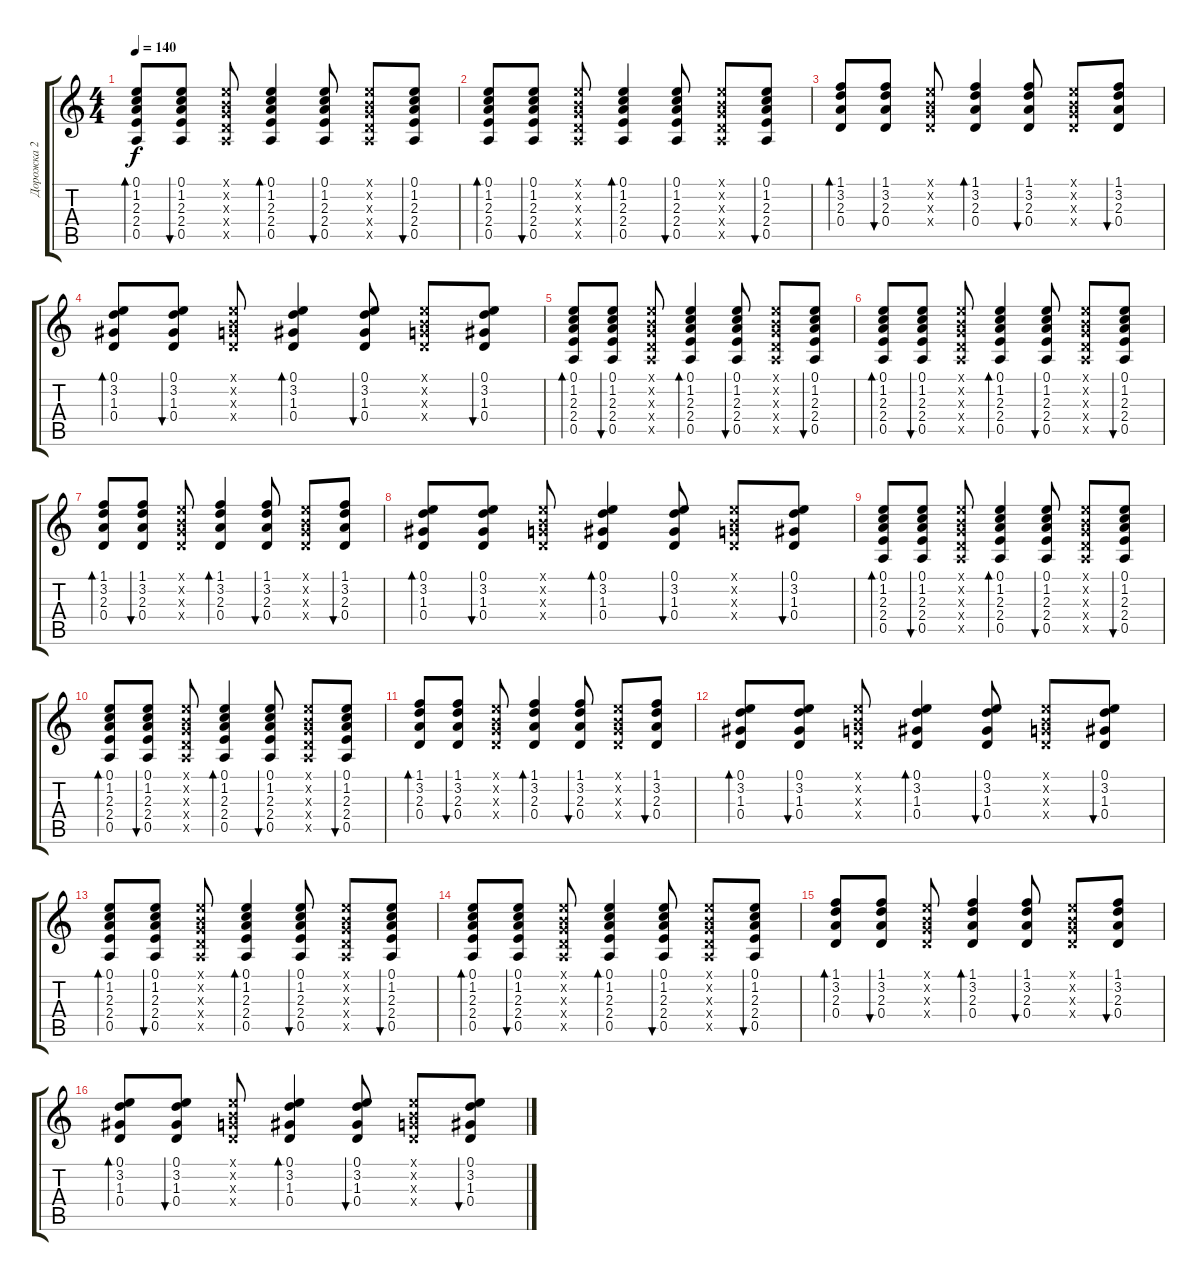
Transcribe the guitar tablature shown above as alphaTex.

\track ("Дорожка 2" "Дорожка 2") {instrument acousticguitarnylon}
\staff {score tabs}
\tuning (E4 B3 G3 D3 A2 E2) {hide}
\ts (4 4)
\tempo 140
\clef g2
\ks c
(0.1 1.2 2.3 2.4 0.5).8{bd 60 dy f} (0.1 1.2 2.3 2.4 0.5).8{bu 60} (0.1{x} 0.2{x} 0.3{x} 0.4{x} 0.5{x}).8 (0.1 1.2 2.3 2.4 0.5).4{bd 60} (0.1 1.2 2.3 2.4 0.5).8{bu 60} (0.1{x} 0.2{x} 0.3{x} 0.4{x} 0.5{x}).8 (0.1 1.2 2.3 2.4 0.5).8{bu 60} |
(0.1 1.2 2.3 2.4 0.5).8{bd 60} (0.1 1.2 2.3 2.4 0.5).8{bu 60} (0.1{x} 0.2{x} 0.3{x} 0.4{x} 0.5{x}).8 (0.1 1.2 2.3 2.4 0.5).4{bd 60} (0.1 1.2 2.3 2.4 0.5).8{bu 60} (0.1{x} 0.2{x} 0.3{x} 0.4{x} 0.5{x}).8 (0.1 1.2 2.3 2.4 0.5).8{bu 60} |
(1.1 3.2 2.3 0.4).8{bd 60} (1.1 3.2 2.3 0.4).8{bu 60} (0.1{x} 0.2{x} 0.3{x} 0.4{x}).8 (1.1 3.2 2.3 0.4).4{bd 60} (1.1 3.2 2.3 0.4).8{bu 60} (0.1{x} 0.2{x} 0.3{x} 0.4{x}).8 (1.1 3.2 2.3 0.4).8{bu 60} |
(0.1 3.2 1.3 0.4).8{bd 60} (0.1 3.2 1.3 0.4).8{bu 60} (0.1{x} 0.2{x} 0.3{x} 0.4{x}).8 (0.1 3.2 1.3 0.4).4{bd 60} (0.1 3.2 1.3 0.4).8{bu 60} (0.1{x} 0.2{x} 0.3{x} 0.4{x}).8 (0.1 3.2 1.3 0.4).8{bu 60} |
(0.1 1.2 2.3 2.4 0.5).8{bd 60} (0.1 1.2 2.3 2.4 0.5).8{bu 60} (0.1{x} 0.2{x} 0.3{x} 0.4{x} 0.5{x}).8 (0.1 1.2 2.3 2.4 0.5).4{bd 60} (0.1 1.2 2.3 2.4 0.5).8{bu 60} (0.1{x} 0.2{x} 0.3{x} 0.4{x} 0.5{x}).8 (0.1 1.2 2.3 2.4 0.5).8{bu 60} |
(0.1 1.2 2.3 2.4 0.5).8{bd 60} (0.1 1.2 2.3 2.4 0.5).8{bu 60} (0.1{x} 0.2{x} 0.3{x} 0.4{x} 0.5{x}).8 (0.1 1.2 2.3 2.4 0.5).4{bd 60} (0.1 1.2 2.3 2.4 0.5).8{bu 60} (0.1{x} 0.2{x} 0.3{x} 0.4{x} 0.5{x}).8 (0.1 1.2 2.3 2.4 0.5).8{bu 60} |
(1.1 3.2 2.3 0.4).8{bd 60} (1.1 3.2 2.3 0.4).8{bu 60} (0.1{x} 0.2{x} 0.3{x} 0.4{x}).8 (1.1 3.2 2.3 0.4).4{bd 60} (1.1 3.2 2.3 0.4).8{bu 60} (0.1{x} 0.2{x} 0.3{x} 0.4{x}).8 (1.1 3.2 2.3 0.4).8{bu 60} |
(0.1 3.2 1.3 0.4).8{bd 60} (0.1 3.2 1.3 0.4).8{bu 60} (0.1{x} 0.2{x} 0.3{x} 0.4{x}).8 (0.1 3.2 1.3 0.4).4{bd 60} (0.1 3.2 1.3 0.4).8{bu 60} (0.1{x} 0.2{x} 0.3{x} 0.4{x}).8 (0.1 3.2 1.3 0.4).8{bu 60} |
(0.1 1.2 2.3 2.4 0.5).8{bd 60} (0.1 1.2 2.3 2.4 0.5).8{bu 60} (0.1{x} 0.2{x} 0.3{x} 0.4{x} 0.5{x}).8 (0.1 1.2 2.3 2.4 0.5).4{bd 60} (0.1 1.2 2.3 2.4 0.5).8{bu 60} (0.1{x} 0.2{x} 0.3{x} 0.4{x} 0.5{x}).8 (0.1 1.2 2.3 2.4 0.5).8{bu 60} |
(0.1 1.2 2.3 2.4 0.5).8{bd 60} (0.1 1.2 2.3 2.4 0.5).8{bu 60} (0.1{x} 0.2{x} 0.3{x} 0.4{x} 0.5{x}).8 (0.1 1.2 2.3 2.4 0.5).4{bd 60} (0.1 1.2 2.3 2.4 0.5).8{bu 60} (0.1{x} 0.2{x} 0.3{x} 0.4{x} 0.5{x}).8 (0.1 1.2 2.3 2.4 0.5).8{bu 60} |
(1.1 3.2 2.3 0.4).8{bd 60} (1.1 3.2 2.3 0.4).8{bu 60} (0.1{x} 0.2{x} 0.3{x} 0.4{x}).8 (1.1 3.2 2.3 0.4).4{bd 60} (1.1 3.2 2.3 0.4).8{bu 60} (0.1{x} 0.2{x} 0.3{x} 0.4{x}).8 (1.1 3.2 2.3 0.4).8{bu 60} |
(0.1 3.2 1.3 0.4).8{bd 60} (0.1 3.2 1.3 0.4).8{bu 60} (0.1{x} 0.2{x} 0.3{x} 0.4{x}).8 (0.1 3.2 1.3 0.4).4{bd 60} (0.1 3.2 1.3 0.4).8{bu 60} (0.1{x} 0.2{x} 0.3{x} 0.4{x}).8 (0.1 3.2 1.3 0.4).8{bu 60} |
(0.1 1.2 2.3 2.4 0.5).8{bd 60} (0.1 1.2 2.3 2.4 0.5).8{bu 60} (0.1{x} 0.2{x} 0.3{x} 0.4{x} 0.5{x}).8 (0.1 1.2 2.3 2.4 0.5).4{bd 60} (0.1 1.2 2.3 2.4 0.5).8{bu 60} (0.1{x} 0.2{x} 0.3{x} 0.4{x} 0.5{x}).8 (0.1 1.2 2.3 2.4 0.5).8{bu 60} |
(0.1 1.2 2.3 2.4 0.5).8{bd 60} (0.1 1.2 2.3 2.4 0.5).8{bu 60} (0.1{x} 0.2{x} 0.3{x} 0.4{x} 0.5{x}).8 (0.1 1.2 2.3 2.4 0.5).4{bd 60} (0.1 1.2 2.3 2.4 0.5).8{bu 60} (0.1{x} 0.2{x} 0.3{x} 0.4{x} 0.5{x}).8 (0.1 1.2 2.3 2.4 0.5).8{bu 60} |
(1.1 3.2 2.3 0.4).8{bd 60} (1.1 3.2 2.3 0.4).8{bu 60} (0.1{x} 0.2{x} 0.3{x} 0.4{x}).8 (1.1 3.2 2.3 0.4).4{bd 60} (1.1 3.2 2.3 0.4).8{bu 60} (0.1{x} 0.2{x} 0.3{x} 0.4{x}).8 (1.1 3.2 2.3 0.4).8{bu 60} |
(0.1 3.2 1.3 0.4).8{bd 60} (0.1 3.2 1.3 0.4).8{bu 60} (0.1{x} 0.2{x} 0.3{x} 0.4{x}).8 (0.1 3.2 1.3 0.4).4{bd 60} (0.1 3.2 1.3 0.4).8{bu 60} (0.1{x} 0.2{x} 0.3{x} 0.4{x}).8 (0.1 3.2 1.3 0.4).8{bu 60}
